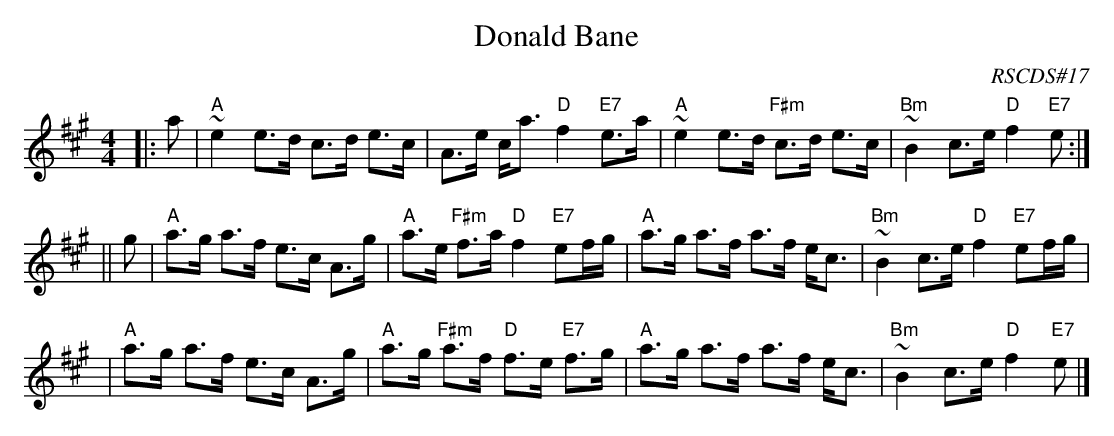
X:1
T: Donald Bane
O: RSCDS#17
M: 4/4
L: 1/8
K: A
|: a \
| "A"~e2 e>d c>d e>c | A>e c<a "D"f2 "E7"e>a \
| "A"~e2 e>d "F#m"c>d e>c | "Bm"~B2 c>e "D"f2 "E7"e :|
|| g \
| "A"a>g a>f e>c A>g | "A"a>e "F#m"f>a "D"f2 "E7"ef/g/ \
| "A"a>g a>f a>f e<c | "Bm"~B2 c>e "D"f2 "E7"ef/g/ |
| "A"a>g a>f e>c A>g | "A"a>g "F#m"a>f "D"f>e "E7"f>g \
| "A"a>g a>f a>f e<c | "Bm"~B2 c>e "D"f2 "E7"e |]
